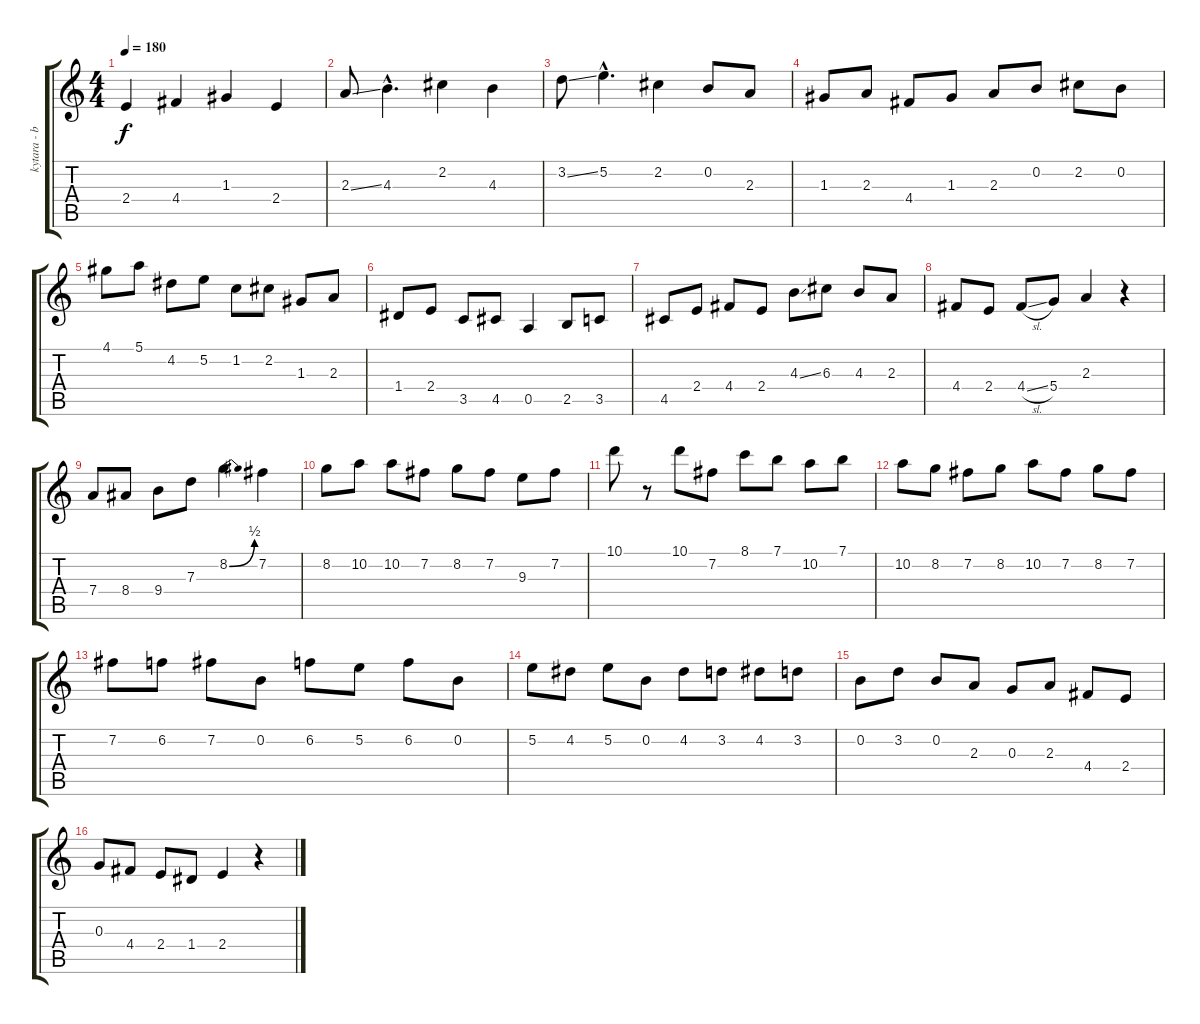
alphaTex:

\track ("kytara - bez kapo" "kytara - b") {instrument acousticguitarnylon}
\staff {score tabs}
\tuning (E4 B3 G3 D3 A2 E2) {hide}
\ts (4 4)
\tempo 180
\clef g2
\ks c
2.4.4{dy f} 4.4.4 1.3.4 2.4.4 |
2.3{ss}.8 4.3{hac}.4{d} 2.2.4 4.3.4 |
3.2{ss}.8 5.2{hac}.4{d} 2.2.4 0.2.8 2.3.8 |
1.3.8 2.3.8 4.4.8 1.3.8 2.3.8 0.2.8 2.2.8 0.2.8 |
4.1.8 5.1.8 4.2.8 5.2.8 1.2.8 2.2.8 1.3.8 2.3.8 |
1.4.8 2.4.8 3.5.8 4.5.8 0.5.4 2.5.8 3.5.8 |
4.5.8 2.4.8 4.4.8 2.4.8 4.3{ss}.8 6.3.8 4.3.8 2.3.8 |
4.4.8 2.4.8 4.4{sl}.8 5.4.8 2.3.4 r.4 |
7.4.8 8.4.8 9.4.8 7.3.8 8.2{be (bend 0 0 60 2)}.4 7.2.4 |
8.2.8 10.2.8 10.2.8 7.2.8 8.2.8 7.2.8 9.3.8 7.2.8 |
10.1.8 r.8 10.1.8 7.2.8 8.1.8 7.1.8 10.2.8 7.1.8 |
10.2.8 8.2.8 7.2.8 8.2.8 10.2.8 7.2.8 8.2.8 7.2.8 |
7.2.8 6.2.8 7.2.8 0.2.8 6.2.8 5.2.8 6.2.8 0.2.8 |
5.2.8 4.2.8 5.2.8 0.2.8 4.2.8 3.2.8 4.2.8 3.2.8 |
0.2.8 3.2.8 0.2.8 2.3.8 0.3.8 2.3.8 4.4.8 2.4.8 |
0.3.8 4.4.8 2.4.8 1.4.8 2.4.4 r.4
